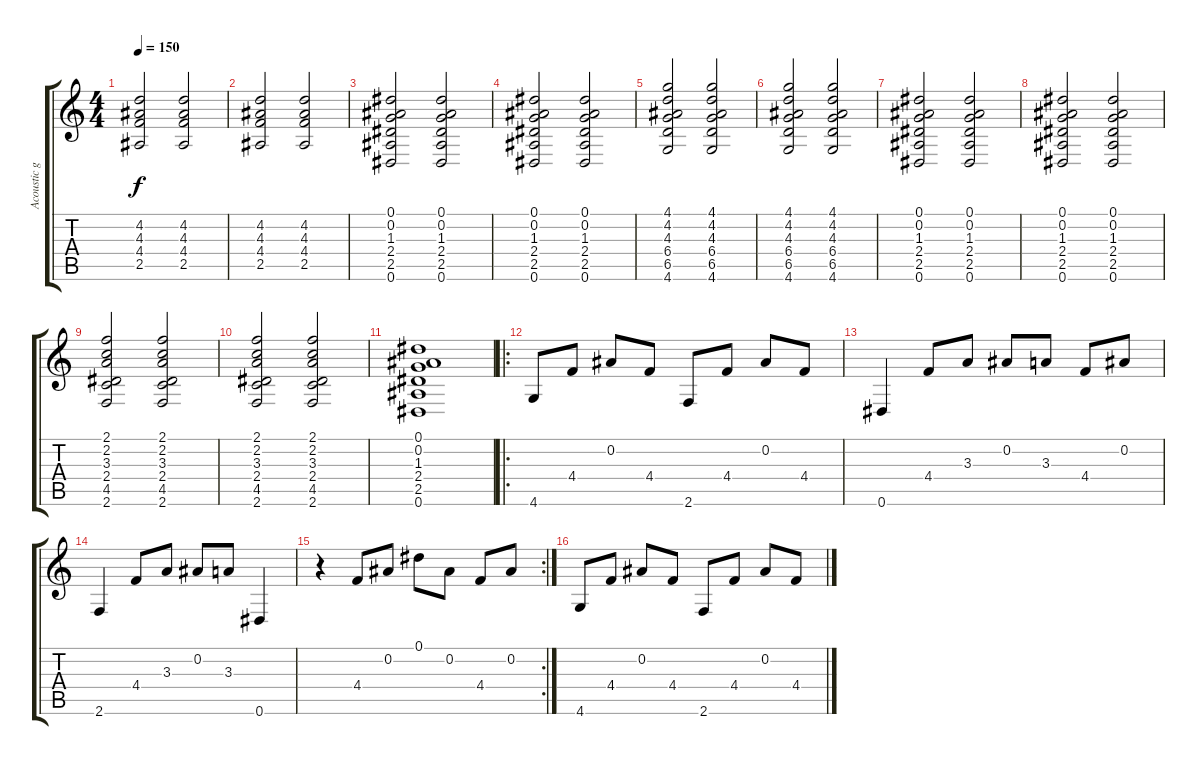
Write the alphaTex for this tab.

\track ("Acoustic guitar" "Acoustic g") {instrument acousticguitarsteel}
\staff {score tabs}
\tuning (Eb4 Bb3 Gb3 Db3 Ab2 Eb2) {hide}
\ts (4 4)
\tempo 150
\clef g2
\ks c
(4.2 4.3 4.4 2.5).2{dy f} (4.2 4.3 4.4 2.5).2 |
(4.2 4.3 4.4 2.5).2 (4.2 4.3 4.4 2.5).2 |
(0.1 0.2 1.3 2.4 2.5 0.6).2 (0.1 0.2 1.3 2.4 2.5 0.6).2 |
(0.1 0.2 1.3 2.4 2.5 0.6).2 (0.1 0.2 1.3 2.4 2.5 0.6).2 |
(4.1 4.2 4.3 6.4 6.5 4.6).2 (4.1 4.2 4.3 6.4 6.5 4.6).2 |
(4.1 4.2 4.3 6.4 6.5 4.6).2 (4.1 4.2 4.3 6.4 6.5 4.6).2 |
(0.1 0.2 1.3 2.4 2.5 0.6).2 (0.1 0.2 1.3 2.4 2.5 0.6).2 |
(0.1 0.2 1.3 2.4 2.5 0.6).2 (0.1 0.2 1.3 2.4 2.5 0.6).2 |
(2.1 2.2 3.3 2.4 4.5 2.6).2 (2.1 2.2 3.3 2.4 4.5 2.6).2 |
(2.1 2.2 3.3 2.4 4.5 2.6).2 (2.1 2.2 3.3 2.4 4.5 2.6).2 |
(0.1 0.2 1.3 2.4 2.5 0.6).1 |
\ro
4.6.8 4.4.8 0.2.8 4.4.8 2.6.8 4.4.8 0.2.8 4.4.8 |
0.6.4 4.4.8 3.3.8 0.2.8 3.3.8 4.4.8 0.2.8 |
2.6.4 4.4.8 3.3.8 0.2.8 3.3.8 0.6.4 |
\rc 2
r.4 4.4.8 0.2.8 0.1.8 0.2.8 4.4.8 0.2.8 |
4.6.8 4.4.8 0.2.8 4.4.8 2.6.8 4.4.8 0.2.8 4.4.8
